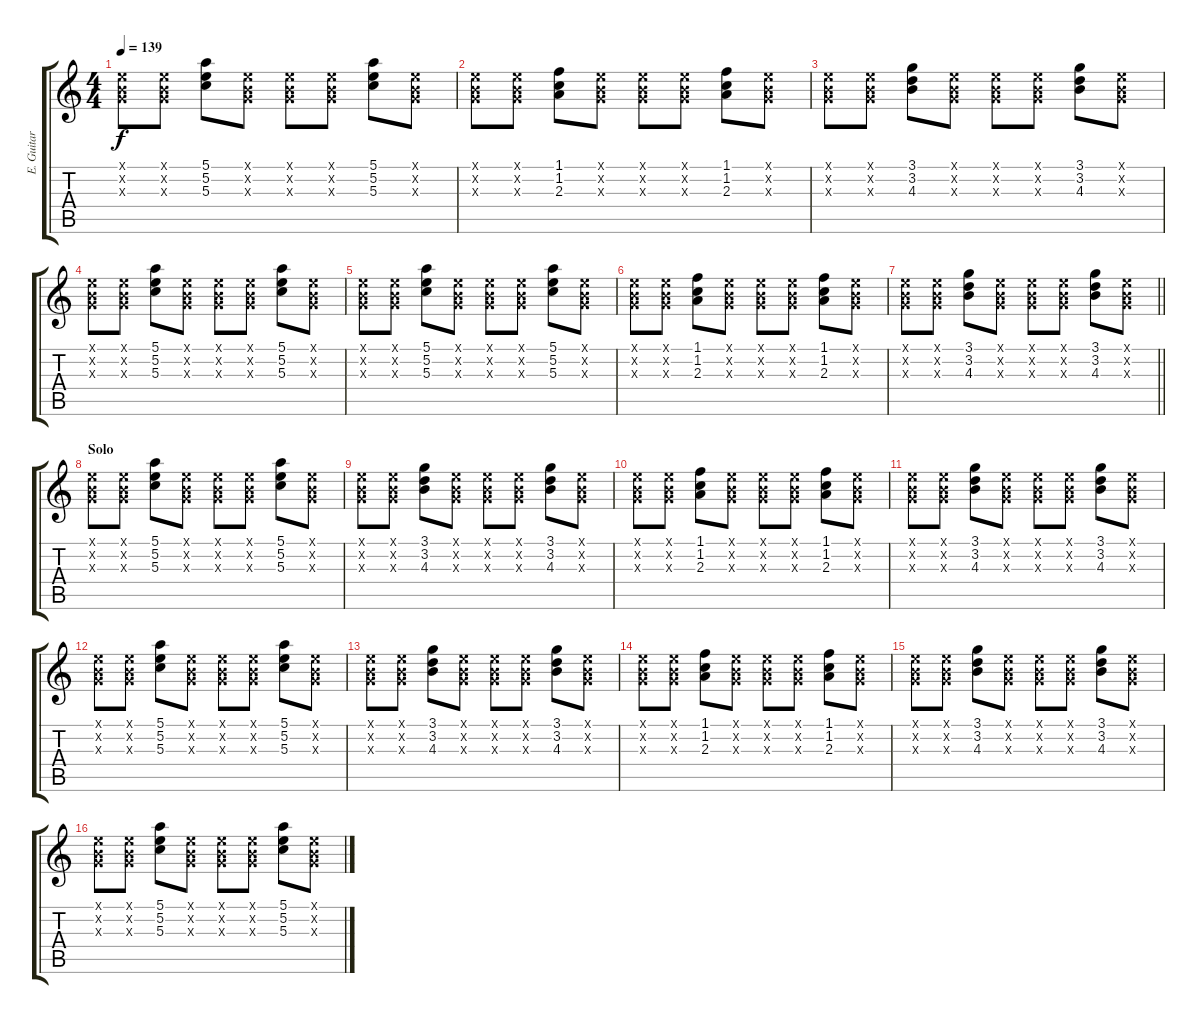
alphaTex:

\track ("E. Guitar I" "E. Guitar ") {instrument electricguitarclean}
\staff {score tabs}
\tuning (E4 B3 G3 D3 A2 E2) {hide}
\ts (4 4)
\tempo 139
\clef g2
\ks aminor
(0.1{x} 0.2{x} 0.3{x}).8{dy f} (0.1{x} 0.2{x} 0.3{x}).8 (5.1 5.2 5.3).8 (0.1{x} 0.2{x} 0.3{x}).8 (0.1{x} 0.2{x} 0.3{x}).8 (0.1{x} 0.2{x} 0.3{x}).8 (5.1 5.2 5.3).8 (0.1{x} 0.2{x} 0.3{x}).8 |
(0.1{x} 0.2{x} 0.3{x}).8 (0.1{x} 0.2{x} 0.3{x}).8 (1.1 1.2 2.3).8 (0.1{x} 0.2{x} 0.3{x}).8 (0.1{x} 0.2{x} 0.3{x}).8 (0.1{x} 0.2{x} 0.3{x}).8 (1.1 1.2 2.3).8 (0.1{x} 0.2{x} 0.3{x}).8 |
(0.1{x} 0.2{x} 0.3{x}).8 (0.1{x} 0.2{x} 0.3{x}).8 (3.1 3.2 4.3).8 (0.1{x} 0.2{x} 0.3{x}).8 (0.1{x} 0.2{x} 0.3{x}).8 (0.1{x} 0.2{x} 0.3{x}).8 (3.1 3.2 4.3).8 (0.1{x} 0.2{x} 0.3{x}).8 |
(0.1{x} 0.2{x} 0.3{x}).8 (0.1{x} 0.2{x} 0.3{x}).8 (5.1 5.2 5.3).8 (0.1{x} 0.2{x} 0.3{x}).8 (0.1{x} 0.2{x} 0.3{x}).8 (0.1{x} 0.2{x} 0.3{x}).8 (5.1 5.2 5.3).8 (0.1{x} 0.2{x} 0.3{x}).8 |
(0.1{x} 0.2{x} 0.3{x}).8 (0.1{x} 0.2{x} 0.3{x}).8 (5.1 5.2 5.3).8 (0.1{x} 0.2{x} 0.3{x}).8 (0.1{x} 0.2{x} 0.3{x}).8 (0.1{x} 0.2{x} 0.3{x}).8 (5.1 5.2 5.3).8 (0.1{x} 0.2{x} 0.3{x}).8 |
(0.1{x} 0.2{x} 0.3{x}).8 (0.1{x} 0.2{x} 0.3{x}).8 (1.1 1.2 2.3).8 (0.1{x} 0.2{x} 0.3{x}).8 (0.1{x} 0.2{x} 0.3{x}).8 (0.1{x} 0.2{x} 0.3{x}).8 (1.1 1.2 2.3).8 (0.1{x} 0.2{x} 0.3{x}).8 |
\barLineRight lightlight
(0.1{x} 0.2{x} 0.3{x}).8 (0.1{x} 0.2{x} 0.3{x}).8 (3.1 3.2 4.3).8 (0.1{x} 0.2{x} 0.3{x}).8 (0.1{x} 0.2{x} 0.3{x}).8 (0.1{x} 0.2{x} 0.3{x}).8 (3.1 3.2 4.3).8 (0.1{x} 0.2{x} 0.3{x}).8 |
\section ("" "Solo")
(0.1{x} 0.2{x} 0.3{x}).8 (0.1{x} 0.2{x} 0.3{x}).8 (5.1 5.2 5.3).8 (0.1{x} 0.2{x} 0.3{x}).8 (0.1{x} 0.2{x} 0.3{x}).8 (0.1{x} 0.2{x} 0.3{x}).8 (5.1 5.2 5.3).8 (0.1{x} 0.2{x} 0.3{x}).8 |
(0.1{x} 0.2{x} 0.3{x}).8 (0.1{x} 0.2{x} 0.3{x}).8 (3.1 3.2 4.3).8 (0.1{x} 0.2{x} 0.3{x}).8 (0.1{x} 0.2{x} 0.3{x}).8 (0.1{x} 0.2{x} 0.3{x}).8 (3.1 3.2 4.3).8 (0.1{x} 0.2{x} 0.3{x}).8 |
(0.1{x} 0.2{x} 0.3{x}).8 (0.1{x} 0.2{x} 0.3{x}).8 (1.1 1.2 2.3).8 (0.1{x} 0.2{x} 0.3{x}).8 (0.1{x} 0.2{x} 0.3{x}).8 (0.1{x} 0.2{x} 0.3{x}).8 (1.1 1.2 2.3).8 (0.1{x} 0.2{x} 0.3{x}).8 |
(0.1{x} 0.2{x} 0.3{x}).8 (0.1{x} 0.2{x} 0.3{x}).8 (3.1 3.2 4.3).8 (0.1{x} 0.2{x} 0.3{x}).8 (0.1{x} 0.2{x} 0.3{x}).8 (0.1{x} 0.2{x} 0.3{x}).8 (3.1 3.2 4.3).8 (0.1{x} 0.2{x} 0.3{x}).8 |
(0.1{x} 0.2{x} 0.3{x}).8 (0.1{x} 0.2{x} 0.3{x}).8 (5.1 5.2 5.3).8 (0.1{x} 0.2{x} 0.3{x}).8 (0.1{x} 0.2{x} 0.3{x}).8 (0.1{x} 0.2{x} 0.3{x}).8 (5.1 5.2 5.3).8 (0.1{x} 0.2{x} 0.3{x}).8 |
(0.1{x} 0.2{x} 0.3{x}).8 (0.1{x} 0.2{x} 0.3{x}).8 (3.1 3.2 4.3).8 (0.1{x} 0.2{x} 0.3{x}).8 (0.1{x} 0.2{x} 0.3{x}).8 (0.1{x} 0.2{x} 0.3{x}).8 (3.1 3.2 4.3).8 (0.1{x} 0.2{x} 0.3{x}).8 |
(0.1{x} 0.2{x} 0.3{x}).8 (0.1{x} 0.2{x} 0.3{x}).8 (1.1 1.2 2.3).8 (0.1{x} 0.2{x} 0.3{x}).8 (0.1{x} 0.2{x} 0.3{x}).8 (0.1{x} 0.2{x} 0.3{x}).8 (1.1 1.2 2.3).8 (0.1{x} 0.2{x} 0.3{x}).8 |
(0.1{x} 0.2{x} 0.3{x}).8 (0.1{x} 0.2{x} 0.3{x}).8 (3.1 3.2 4.3).8 (0.1{x} 0.2{x} 0.3{x}).8 (0.1{x} 0.2{x} 0.3{x}).8 (0.1{x} 0.2{x} 0.3{x}).8 (3.1 3.2 4.3).8 (0.1{x} 0.2{x} 0.3{x}).8 |
(0.1{x} 0.2{x} 0.3{x}).8 (0.1{x} 0.2{x} 0.3{x}).8 (5.1 5.2 5.3).8 (0.1{x} 0.2{x} 0.3{x}).8 (0.1{x} 0.2{x} 0.3{x}).8 (0.1{x} 0.2{x} 0.3{x}).8 (5.1 5.2 5.3).8 (0.1{x} 0.2{x} 0.3{x}).8
